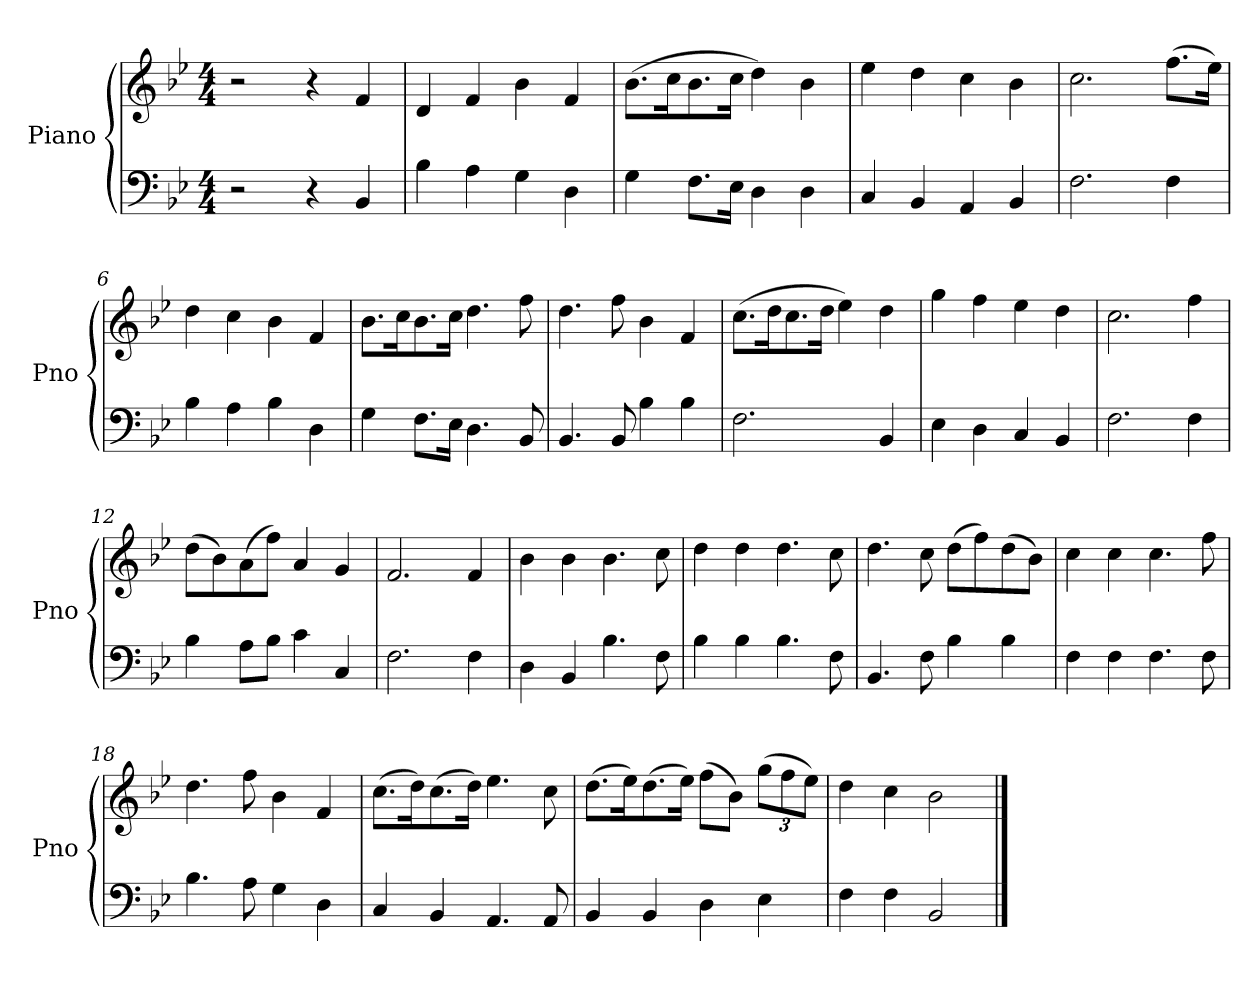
**kern	**kern
*part1	*part1
*staff2	*staff1
*I"Piano	*
*I'Pno	*
*clefF4	*clefG2
*k[b-e-]	*k[b-e-]
*B-:	*B-:
*M4/4	*M4/4
=1	=1
2r	2r
4r	4r
4BB-/	4f/
=2	=2
4B-\	4d/
4A\	4f/
4G\	4b-\
4D\	4f/
=3	=3
4G\	(8.b-\L
.	16cc\K
8.F\L	8.b-\
16E-\Jk	16cc\Jk
4D\	4dd\)
4D\	4b-\
=4	=4
4C/	4ee-\
4BB-/	4dd\
4AA/	4cc\
4BB-/	4b-\
=5	=5
2.F\	2.cc\
4F\	(8.ff\L
.	16ee-\Jk)
=6	=6
4B-\	4dd\
4A\	4cc\
4B-\	4b-\
4D\	4f/
!!LO:LB:g=z
=7	=7
4G\	8.b-\L
.	16cc\K
8.F\L	8.b-\
16E-\Jk	16cc\Jk
4.D\	4.dd\
8BB-/	8ff\
=8	=8
4.BB-/	4.dd\
8BB-/	8ff\
4B-\	4b-\
4B-\	4f/
=9	=9
2.F\	(8.cc\L
.	16dd\K
.	8.cc\
.	16dd\Jk
.	4ee-\)
4BB-/	4dd\
=10	=10
4E-\	4gg\
4D\	4ff\
4C/	4ee-\
4BB-/	4dd\
=11	=11
2.F\	2.cc\
4F\	4ff\
!!LO:LB:g=z
=12	=12
4B-\	(8dd\L
.	8b-\)
8A\L	(8a\
8B-\J	8ff\J)
4c\	4a/
4C/	4g/
=13	=13
2.F\	2.f/
4F\	4f/
=14	=14
4D\	4b-\
4BB-/	4b-\
4.B-\	4.b-\
8F\	8cc\
=15	=15
4B-\	4dd\
4B-\	4dd\
4.B-\	4.dd\
8F\	8cc\
=16	=16
4.BB-/	4.dd\
8F\	8cc\
4B-\	(8dd\L
.	8ff\)
4B-\	(8dd\
.	8b-\J)
=17	=17
4F\	4cc\
4F\	4cc\
4.F\	4.cc\
8F\	8ff\
!!LO:LB:g=z
=18	=18
4.B-\	4.dd\
8A\	8ff\
4G\	4b-\
4D\	4f/
=19	=19
4C/	(8.cc\L
.	16dd\K)
4BB-/	(8.cc\
.	16dd\Jk)
4.AA/	4.ee-\
8AA/	8cc\
=20	=20
4BB-/	(8.dd\L
.	16ee-\K)
4BB-/	(8.dd\
.	16ee-\Jk)
4D\	(8ff\L
.	8b-\J)
*	*Xbrackettup
4E-\	(12gg\L
.	12ff\
.	12ee-\J)
=21	=21
4F\	4dd\
4F\	4cc\
2BB-/	2b-\
==	==
*-	*-
